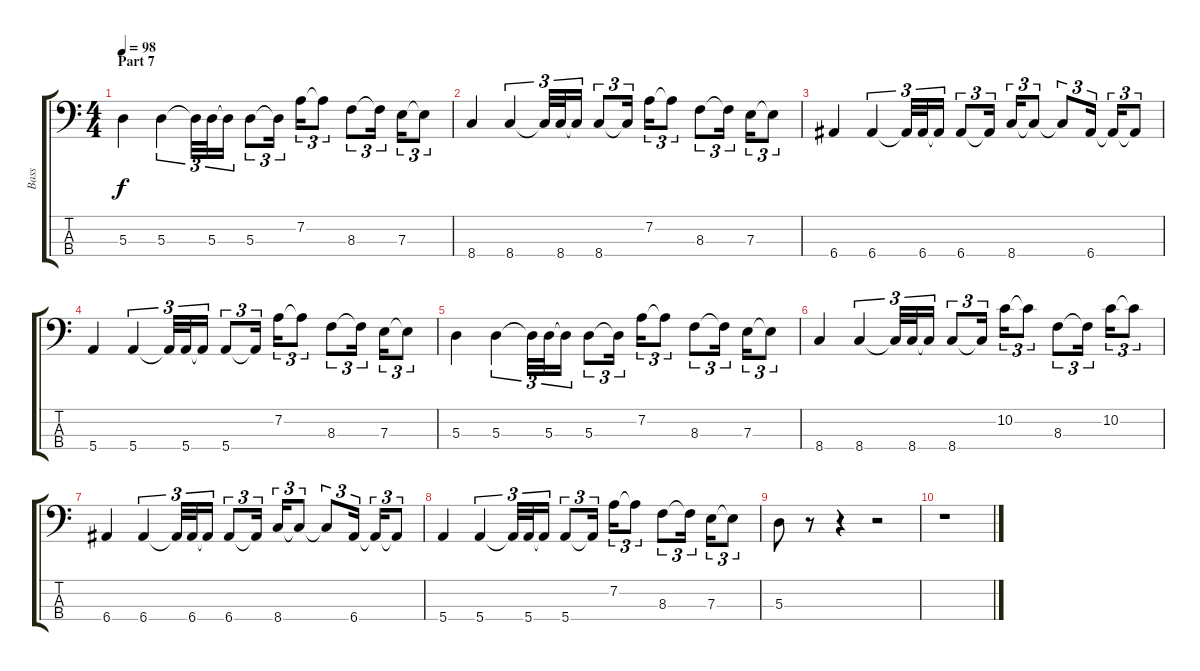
\track ("Bass" "Bass") {instrument synthbass2}
\staff {score tabs}
\tuning (G2 D2 A1 E1) {hide}
\ts (4 4)
\section ("" "Part 7")
\tempo 98
\clef f4
\ks c
5.3.4{dy f} 5.3.4{tu (3 2)} 5.3{t}.32{tu (3 2)} 5.3.32{tu (3 2)} 5.3{t}.16{tu (3 2)} 5.3.8{tu (3 2)} 5.3{t}.16{tu (3 2)} 7.2.16{tu (3 2)} 7.2{t}.8{tu (3 2)} 8.3.8{tu (3 2)} 8.3{t}.16{tu (3 2)} 7.3.16{tu (3 2)} 7.3{t}.8{tu (3 2)} |
8.4.4 8.4.4{tu (3 2)} 8.4{t}.32{tu (3 2)} 8.4.32{tu (3 2)} 8.4{t}.16{tu (3 2)} 8.4.8{tu (3 2)} 8.4{t}.16{tu (3 2)} 7.2.16{tu (3 2)} 7.2{t}.8{tu (3 2)} 8.3.8{tu (3 2)} 8.3{t}.16{tu (3 2)} 7.3.16{tu (3 2)} 7.3{t}.8{tu (3 2)} |
6.4.4 6.4.4{tu (3 2)} 6.4{t}.32{tu (3 2)} 6.4.32{tu (3 2)} 6.4{t}.16{tu (3 2)} 6.4.8{tu (3 2)} 6.4{t}.16{tu (3 2)} 8.4.16{tu (3 2)} 8.4{t}.8{tu (3 2)} 8.4{t}.8{tu (3 2)} 6.4.16{tu (3 2)} 6.4{t}.16{tu (3 2)} 6.4{t}.8{tu (3 2)} |
5.4.4 5.4.4{tu (3 2)} 5.4{t}.32{tu (3 2)} 5.4.32{tu (3 2)} 5.4{t}.16{tu (3 2)} 5.4.8{tu (3 2)} 5.4{t}.16{tu (3 2)} 7.2.16{tu (3 2)} 7.2{t}.8{tu (3 2)} 8.3.8{tu (3 2)} 8.3{t}.16{tu (3 2)} 7.3.16{tu (3 2)} 7.3{t}.8{tu (3 2)} |
5.3.4 5.3.4{tu (3 2)} 5.3{t}.32{tu (3 2)} 5.3.32{tu (3 2)} 5.3{t}.16{tu (3 2)} 5.3.8{tu (3 2)} 5.3{t}.16{tu (3 2)} 7.2.16{tu (3 2)} 7.2{t}.8{tu (3 2)} 8.3.8{tu (3 2)} 8.3{t}.16{tu (3 2)} 7.3.16{tu (3 2)} 7.3{t}.8{tu (3 2)} |
8.4.4 8.4.4{tu (3 2)} 8.4{t}.32{tu (3 2)} 8.4.32{tu (3 2)} 8.4{t}.16{tu (3 2)} 8.4.8{tu (3 2)} 8.4{t}.16{tu (3 2)} 10.2.16{tu (3 2)} 10.2{t}.8{tu (3 2)} 8.3.8{tu (3 2)} 8.3{t}.16{tu (3 2)} 10.2.16{tu (3 2)} 10.2{t}.8{tu (3 2)} |
6.4.4 6.4.4{tu (3 2)} 6.4{t}.32{tu (3 2)} 6.4.32{tu (3 2)} 6.4{t}.16{tu (3 2)} 6.4.8{tu (3 2)} 6.4{t}.16{tu (3 2)} 8.4.16{tu (3 2)} 8.4{t}.8{tu (3 2)} 8.4{t}.8{tu (3 2)} 6.4.16{tu (3 2)} 6.4{t}.16{tu (3 2)} 6.4{t}.8{tu (3 2)} |
5.4.4 5.4.4{tu (3 2)} 5.4{t}.32{tu (3 2)} 5.4.32{tu (3 2)} 5.4{t}.16{tu (3 2)} 5.4.8{tu (3 2)} 5.4{t}.16{tu (3 2)} 7.2.16{tu (3 2)} 7.2{t}.8{tu (3 2)} 8.3.8{tu (3 2)} 8.3{t}.16{tu (3 2)} 7.3.16{tu (3 2)} 7.3{t}.8{tu (3 2)} |
5.3.8 r.8 r.4 r.2 |
r.1
